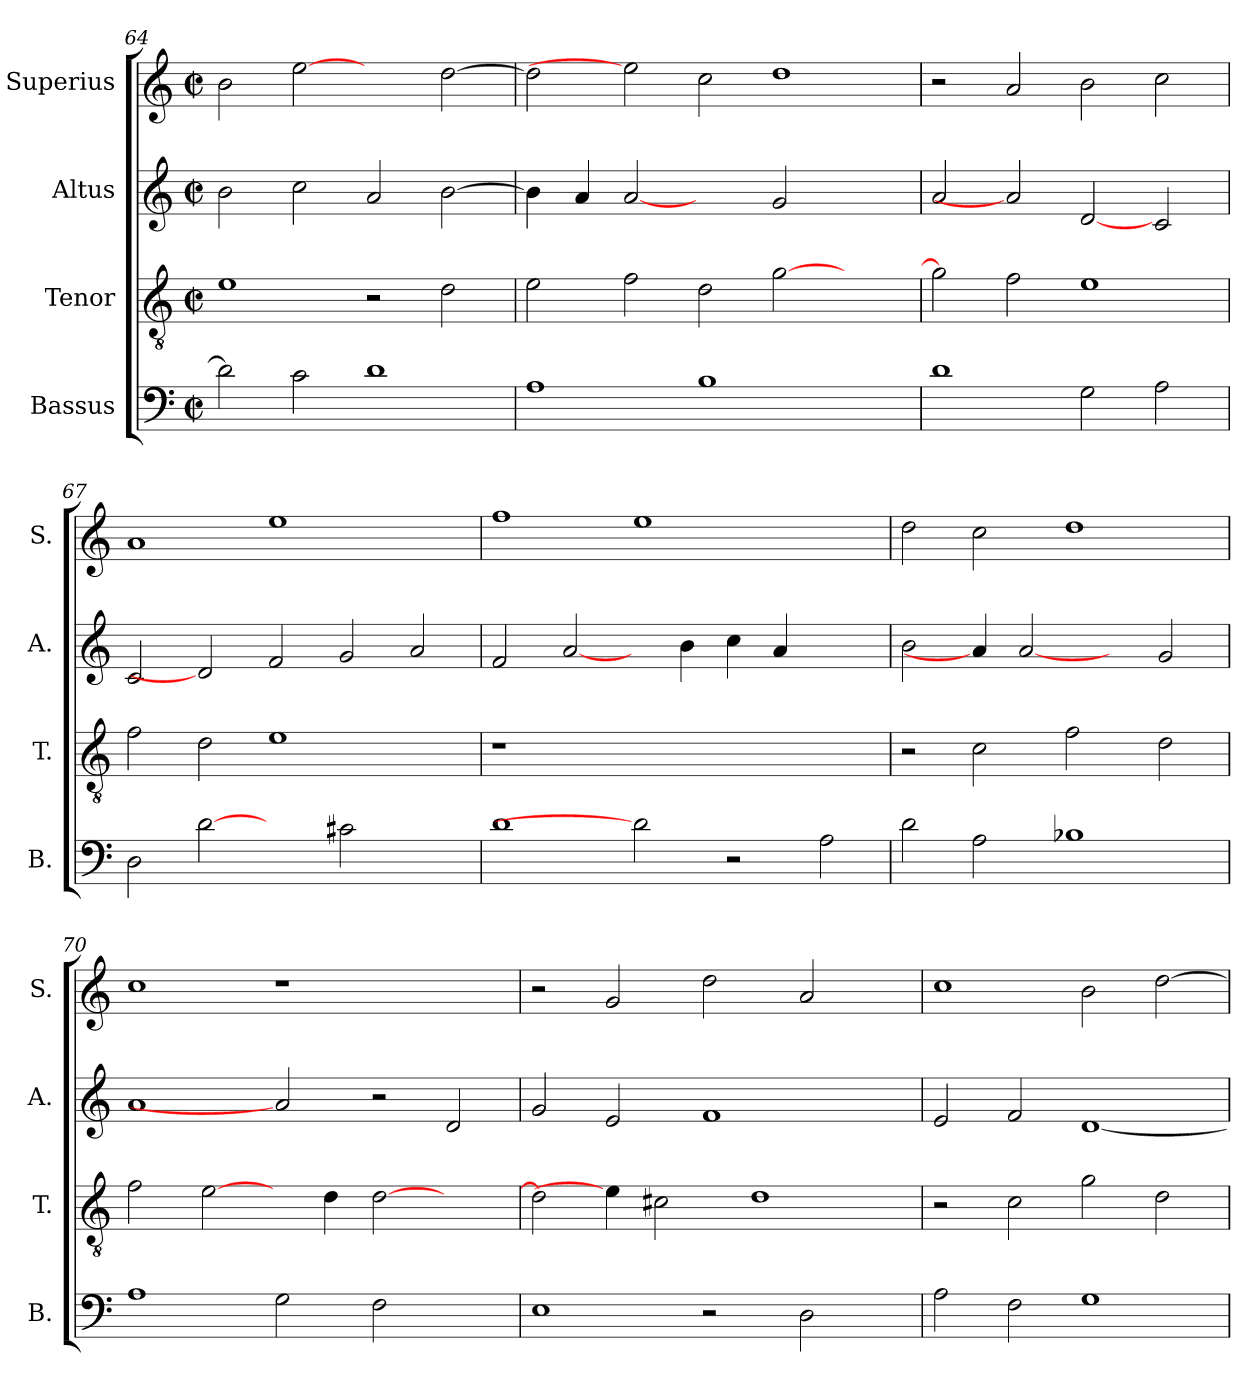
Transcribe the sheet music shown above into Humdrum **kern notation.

**kern	**kern	**kern	**kern
*part4	*part3	*part2	*part1
*staff4	*staff3	*staff2	*staff1
*I"Bassus	*I"Tenor	*I"Altus	*I"Superius
*I'B.	*I'T.	*I'A.	*I'S.
!!LO:LB:g=z
*clefF4	*clefGv2	*clefG2	*clefG2
*	*ITrd7c12	*	*
*k[]	*k[]	*k[]	*k[]
*C:	*C:	*C:	*C:
*M2/2	*M2/2	*M2/2	*M2/2
*met(c|)	*met(c|)	*met(c|)	*met(c|)
=64	=64	=64	=64
2di\]	1Ei	2bi\	2bi\
2ci\	.	2cci\	[2eei
1di	2r	2ai/	2ryy
.	2Di\	[>2bi\	[>2ddi\
=65	=65	=65	=65
1Ai	2Ei\	4bi\]	2ddi\]
.	.	4ai/	.
.	2Fi\	[2ai	2eei]
1Bi	2Di\	2ryy	2cci\
.	[>2Gi\	2gi/	1ddi
2ryy	2ryy	2ryy	.
=66	=66	=66	=66
1di	2Gi\]	2ai/	2r
.	2Fi\	2ai]	2ai/
2Gi\	1Ei	[2di	2bi\
2Ai\	.	2ci/	2cci\
=67	=67	=67	=67
2Di\	2Fi\	2ci/	1ai
[2di	2Di\	2di]	.
2ryy	1Ei	2fi/	1eei
2c#Xi\	.	2gi/	.
2ryy	2ryy	2ai/	2ryy
=68	=68	=68	=68
!	!LO:N:vis=1	!	!
1di	1r	2fi/	1ffi
.	.	[2ai/	.
2di]	1.ryy	4ryy	1eei
.	.	4bi\	.
2r	.	4cci\	.
.	.	4ai/	.
2Ai\	.	2ryy	2ryy
!!LO:PB:g=z
=69	=69	=69	=69
2di\	2r	2bi\	2ddi\
2Ai\	2Ci\	4ai/]	2cci\
.	.	[2ai	.
1B-Xi	2Fi\	.	1ddi
.	.	4ryy	.
.	2Di\	2gi/	.
=70	=70	=70	=70
1Ai	2Fi\	1ai	1cci
.	[2Ei\	.	.
2Gi\	4ryy	2ai]	1r
.	4Di\	.	.
2Fi\	[>2Di\	2r	.
2ryy	2ryy	2di/	2ryy
=71	=71	=71	=71
1Ei	2Di\]	2gi/	2r
.	4Ei\]	2ei/	2gi/
.	2C#Xi\	.	.
2r	.	1fi	2ddi\
.	1Di	.	.
2Di\	.	.	2ai/
4ryy	.	4ryy	4ryy
=72	=72	=72	=72
2Ai\	2r	2ei/	1cci
2Fi\	2Ci\	2fi/	.
1Gi	2Gi\	[<1di	2bi\
.	2Di\	.	[>2ddi\
=	=	=	=
*-	*-	*-	*-
